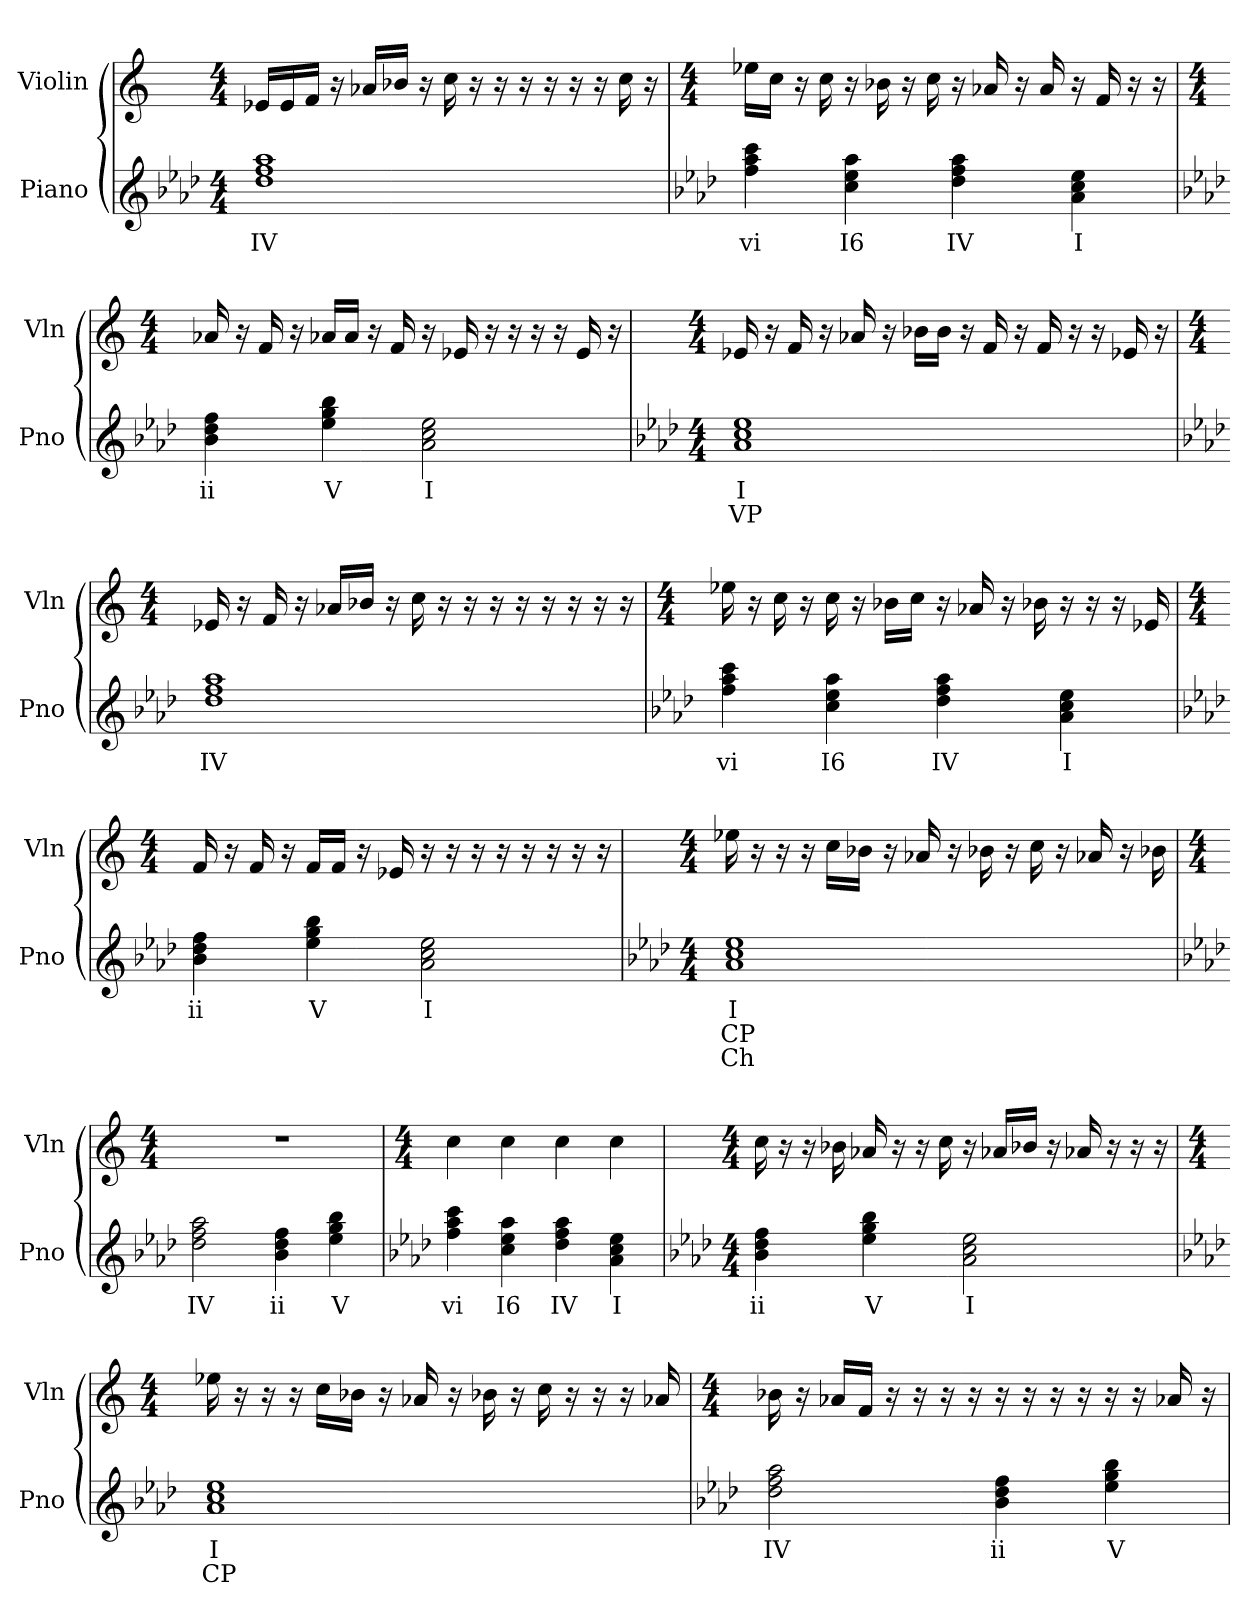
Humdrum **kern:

**kern	**text	**text	**text	**kern
*part2	*part2	*part2	*part2	*part1
*staff2	*staff2	*staff2	*staff2	*staff1
*I"Piano	*	*	*	*I"Violin
*I'Pno	*	*	*	*I'Vln
*k[b-e-a-d-]	*	*	*	*
*A-:	*	*	*	*
*M4/4	*	*	*	*M4/4
=	=	=	=	=
1dd- 1ff 1aa-	IV	.	.	16e-XLL
.	.	.	.	16e-
.	.	.	.	16fJJ
.	.	.	.	16r
.	.	.	.	16a-XLL
.	.	.	.	16b-XJJ
.	.	.	.	16r
.	.	.	.	16cc
.	.	.	.	16r
.	.	.	.	16r
.	.	.	.	16r
.	.	.	.	16r
.	.	.	.	16r
.	.	.	.	16r
.	.	.	.	16cc
.	.	.	.	16r
=	=	=	=	=
*k[b-e-a-d-]	*	*	*	*
*A-:	*	*	*	*
*	*	*	*	*M4/4
4ff 4aa- 4ccc	vi	.	.	16ee-XLL
.	.	.	.	16ccJJ
.	.	.	.	16r
.	.	.	.	16cc
4cc 4ee- 4aa-	I6	.	.	16r
.	.	.	.	16b-X
.	.	.	.	16r
.	.	.	.	16cc
4dd- 4ff 4aa-	IV	.	.	16r
.	.	.	.	16a-X
.	.	.	.	16r
.	.	.	.	16a-
4a- 4cc 4ee-	I	.	.	16r
.	.	.	.	16f
.	.	.	.	16r
.	.	.	.	16r
=	=	=	=	=
*k[b-e-a-d-]	*	*	*	*
*A-:	*	*	*	*
*	*	*	*	*M4/4
4b- 4dd- 4ff	ii	.	.	16a-X
.	.	.	.	16r
.	.	.	.	16f
.	.	.	.	16r
4ee- 4gg 4bb-	V	.	.	16a-XLL
.	.	.	.	16a-JJ
.	.	.	.	16r
.	.	.	.	16f
2a- 2cc 2ee-	I	.	.	16r
.	.	.	.	16e-X
.	.	.	.	16r
.	.	.	.	16r
.	.	.	.	16r
.	.	.	.	16r
.	.	.	.	16e-
.	.	.	.	16r
=	=	=	=	=
*k[b-e-a-d-]	*	*	*	*
*A-:	*	*	*	*
*M4/4	*	*	*	*M4/4
1a- 1cc 1ee-	I	VP	.	16e-X
.	.	.	.	16r
.	.	.	.	16f
.	.	.	.	16r
.	.	.	.	16a-X
.	.	.	.	16r
.	.	.	.	16b-XLL
.	.	.	.	16b-JJ
.	.	.	.	16r
.	.	.	.	16f
.	.	.	.	16r
.	.	.	.	16f
.	.	.	.	16r
.	.	.	.	16r
.	.	.	.	16e-X
.	.	.	.	16r
=	=	=	=	=
*k[b-e-a-d-]	*	*	*	*
*A-:	*	*	*	*
*	*	*	*	*M4/4
1dd- 1ff 1aa-	IV	.	.	16e-X
.	.	.	.	16r
.	.	.	.	16f
.	.	.	.	16r
.	.	.	.	16a-XLL
.	.	.	.	16b-XJJ
.	.	.	.	16r
.	.	.	.	16cc
.	.	.	.	16r
.	.	.	.	16r
.	.	.	.	16r
.	.	.	.	16r
.	.	.	.	16r
.	.	.	.	16r
.	.	.	.	16r
.	.	.	.	16r
=	=	=	=	=
*k[b-e-a-d-]	*	*	*	*
*A-:	*	*	*	*
*	*	*	*	*M4/4
4ff 4aa- 4ccc	vi	.	.	16ee-X
.	.	.	.	16r
.	.	.	.	16cc
.	.	.	.	16r
4cc 4ee- 4aa-	I6	.	.	16cc
.	.	.	.	16r
.	.	.	.	16b-XLL
.	.	.	.	16ccJJ
4dd- 4ff 4aa-	IV	.	.	16r
.	.	.	.	16a-X
.	.	.	.	16r
.	.	.	.	16b-X
4a- 4cc 4ee-	I	.	.	16r
.	.	.	.	16r
.	.	.	.	16r
.	.	.	.	16e-X
=	=	=	=	=
*k[b-e-a-d-]	*	*	*	*
*A-:	*	*	*	*
*	*	*	*	*M4/4
4b- 4dd- 4ff	ii	.	.	16f
.	.	.	.	16r
.	.	.	.	16f
.	.	.	.	16r
4ee- 4gg 4bb-	V	.	.	16fLL
.	.	.	.	16fJJ
.	.	.	.	16r
.	.	.	.	16e-X
2a- 2cc 2ee-	I	.	.	16r
.	.	.	.	16r
.	.	.	.	16r
.	.	.	.	16r
.	.	.	.	16r
.	.	.	.	16r
.	.	.	.	16r
.	.	.	.	16r
=	=	=	=	=
*k[b-e-a-d-]	*	*	*	*
*A-:	*	*	*	*
*M4/4	*	*	*	*M4/4
1a- 1cc 1ee-	I	CP	Ch	16ee-X
.	.	.	.	16r
.	.	.	.	16r
.	.	.	.	16r
.	.	.	.	16ccLL
.	.	.	.	16b-XJJ
.	.	.	.	16r
.	.	.	.	16a-X
.	.	.	.	16r
.	.	.	.	16b-X
.	.	.	.	16r
.	.	.	.	16cc
.	.	.	.	16r
.	.	.	.	16a-X
.	.	.	.	16r
.	.	.	.	16b-X
=	=	=	=	=
*k[b-e-a-d-]	*	*	*	*
*A-:	*	*	*	*
*	*	*	*	*M4/4
2dd- 2ff 2aa-	IV	.	.	1r
4b- 4dd- 4ff	ii	.	.	.
4ee- 4gg 4bb-	V	.	.	.
=	=	=	=	=
*k[b-e-a-d-]	*	*	*	*
*A-:	*	*	*	*
*	*	*	*	*M4/4
4ff 4aa- 4ccc	vi	.	.	4cc
4cc 4ee- 4aa-	I6	.	.	4cc
4dd- 4ff 4aa-	IV	.	.	4cc
4a- 4cc 4ee-	I	.	.	4cc
=	=	=	=	=
*k[b-e-a-d-]	*	*	*	*
*A-:	*	*	*	*
*M4/4	*	*	*	*M4/4
4b- 4dd- 4ff	ii	.	.	16cc
.	.	.	.	16r
.	.	.	.	16r
.	.	.	.	16b-X
4ee- 4gg 4bb-	V	.	.	16a-X
.	.	.	.	16r
.	.	.	.	16r
.	.	.	.	16cc
2a- 2cc 2ee-	I	.	.	16r
.	.	.	.	16a-XLL
.	.	.	.	16b-XJJ
.	.	.	.	16r
.	.	.	.	16a-X
.	.	.	.	16r
.	.	.	.	16r
.	.	.	.	16r
=	=	=	=	=
*k[b-e-a-d-]	*	*	*	*
*A-:	*	*	*	*
*	*	*	*	*M4/4
1a- 1cc 1ee-	I	CP	.	16ee-X
.	.	.	.	16r
.	.	.	.	16r
.	.	.	.	16r
.	.	.	.	16ccLL
.	.	.	.	16b-XJJ
.	.	.	.	16r
.	.	.	.	16a-X
.	.	.	.	16r
.	.	.	.	16b-X
.	.	.	.	16r
.	.	.	.	16cc
.	.	.	.	16r
.	.	.	.	16r
.	.	.	.	16r
.	.	.	.	16a-X
=	=	=	=	=
*k[b-e-a-d-]	*	*	*	*
*A-:	*	*	*	*
*	*	*	*	*M4/4
2dd- 2ff 2aa-	IV	.	.	16b-X
.	.	.	.	16r
.	.	.	.	16a-XLL
.	.	.	.	16fJJ
.	.	.	.	16r
.	.	.	.	16r
.	.	.	.	16r
.	.	.	.	16r
4b- 4dd- 4ff	ii	.	.	16r
.	.	.	.	16r
.	.	.	.	16r
.	.	.	.	16r
4ee- 4gg 4bb-	V	.	.	16r
.	.	.	.	16r
.	.	.	.	16a-X
.	.	.	.	16r
=	=	=	=	=
*-	*-	*-	*-	*-
